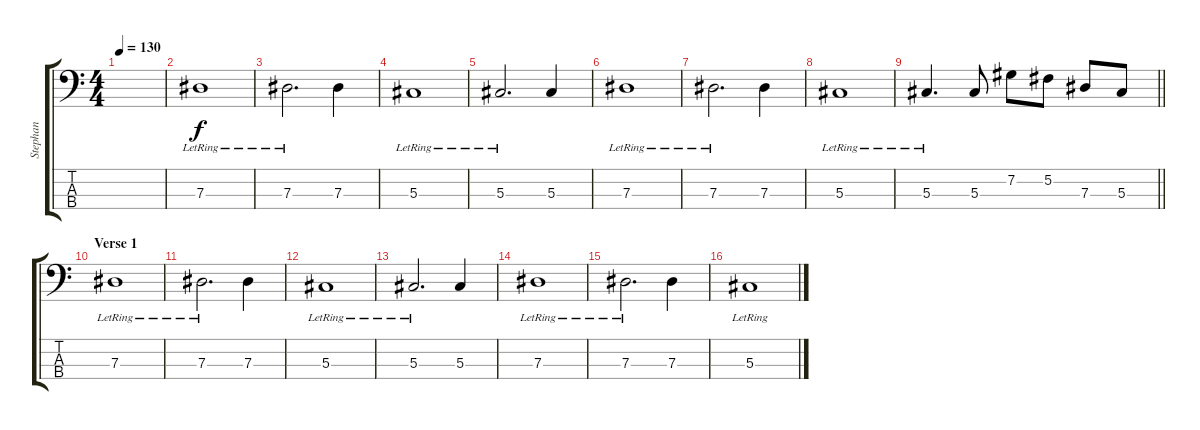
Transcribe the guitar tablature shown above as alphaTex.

\track ("Stephan" "Stephan") {instrument electricbassfinger}
\staff {score tabs}
\tuning (Gb2 Db2 Ab1 Eb1) {hide}
\ts (4 4)
\tempo 130
\clef f4
\ks c
|
7.3{lr}.1 |
7.3{lr}.2{d} 7.3.4 |
5.3{lr}.1 |
5.3{lr}.2{d} 5.3.4 |
7.3{lr}.1 |
7.3{lr}.2{d} 7.3.4 |
5.3{lr}.1 |
\barLineRight lightlight
5.3{lr}.4{d} 5.3.8 7.2.8 5.2.8 7.3.8 5.3.8 |
\section ("" "Verse 1")
7.3{lr}.1 |
7.3{lr}.2{d} 7.3.4 |
5.3{lr}.1 |
5.3{lr}.2{d} 5.3.4 |
7.3{lr}.1 |
7.3{lr}.2{d} 7.3.4 |
5.3{lr}.1
